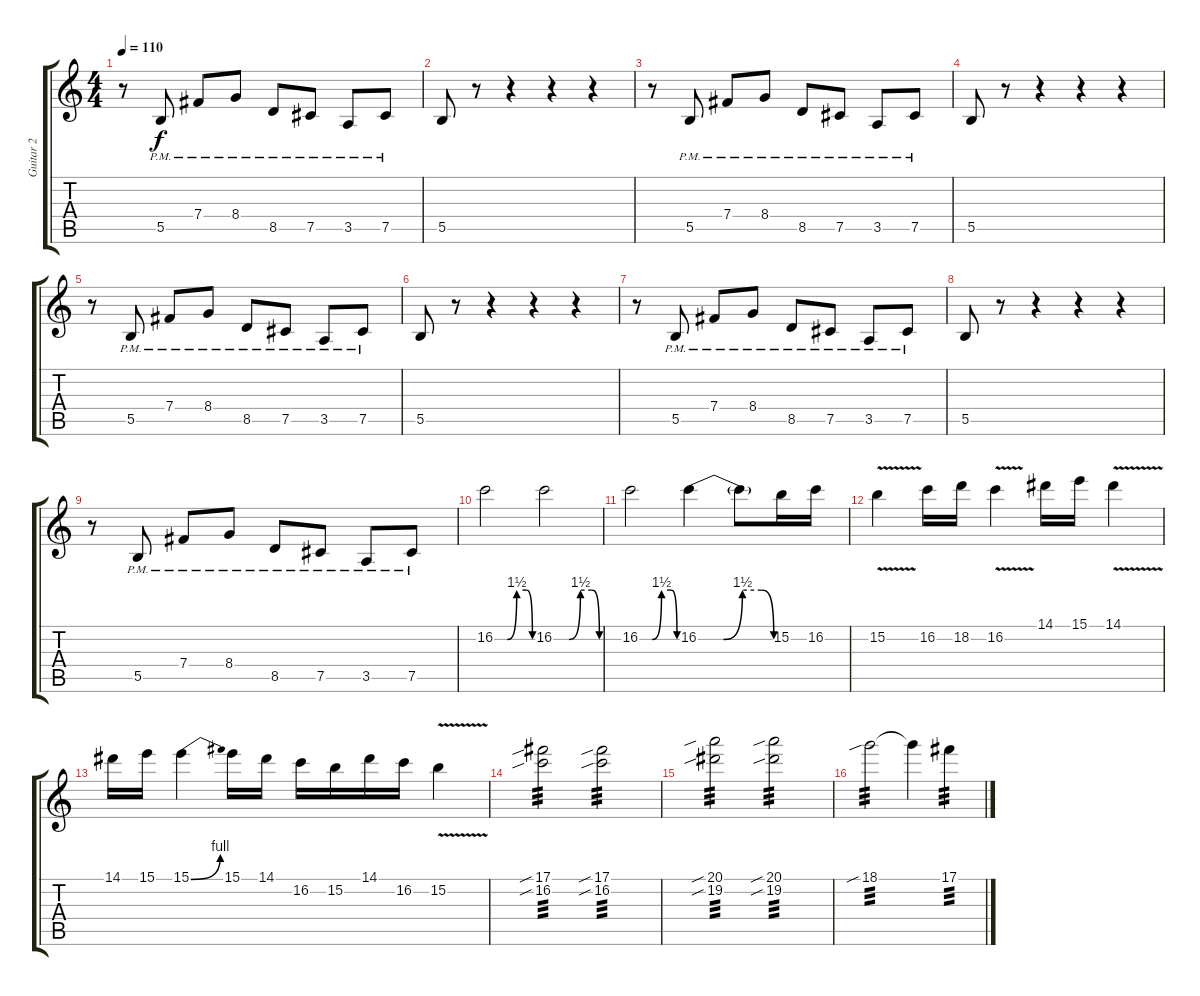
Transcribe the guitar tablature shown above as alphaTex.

\track ("Guitar 2" "Guitar 2") {instrument distortionguitar}
\staff {score tabs}
\tuning (Db4 Ab3 E3 B2 Gb2 B1) {hide}
\ts (4 4)
\tempo 110
\clef g2
\ks c
r.8{dy f} 5.5{pm}.8 7.4{pm}.8 8.4{pm}.8 8.5{pm}.8 7.5{pm}.8 3.5{pm}.8 7.5{pm}.8 |
5.5.8 r.8 r.4 r.4 r.4 |
r.8 5.5{pm}.8 7.4{pm}.8 8.4{pm}.8 8.5{pm}.8 7.5{pm}.8 3.5{pm}.8 7.5{pm}.8 |
5.5.8 r.8 r.4 r.4 r.4 |
r.8 5.5{pm}.8 7.4{pm}.8 8.4{pm}.8 8.5{pm}.8 7.5{pm}.8 3.5{pm}.8 7.5{pm}.8 |
5.5.8 r.8 r.4 r.4 r.4 |
r.8 5.5{pm}.8 7.4{pm}.8 8.4{pm}.8 8.5{pm}.8 7.5{pm}.8 3.5{pm}.8 7.5{pm}.8 |
5.5.8 r.8 r.4 r.4 r.4 |
r.8 5.5{pm}.8 7.4{pm}.8 8.4{pm}.8 8.5{pm}.8 7.5{pm}.8 3.5{pm}.8 7.5{pm}.8 |
16.2{be (custom 0 0 15 0 20 0 35 6 50 6 60 0)}.2 16.2{be (custom 0 0 15 0 20 0 35 6 50 6 60 0)}.2 |
16.2{be (custom 0 0 15 0 20 0 35 6 50 6 60 0)}.2 16.2{be (custom 0 0 15 0 20 0 35 6 50 6 60 0)}.4 16.2{t}.8 15.2.16 16.2.16 |
15.2{v}.4 16.2.16 18.2.16 16.2{v}.4 14.1.16 15.1.16 14.1{v}.4 |
14.1.16 15.1.16 15.1{be (bend 0 0 60 4)}.4 15.1.16 14.1.16 16.2.16 15.2.16 14.1.16 16.2.16 15.2{v}.4 |
(17.1{sib} 16.2{sib}).2{tp 3} (17.1{sib} 16.2{sib}).2{tp 3} |
(20.1{sib} 19.2{sib}).2{tp 3} (20.1{sib} 19.2{sib}).2{tp 3} |
18.1{sib}.2{tp 3} 18.1{t}.4 17.1.4{tp 3}
